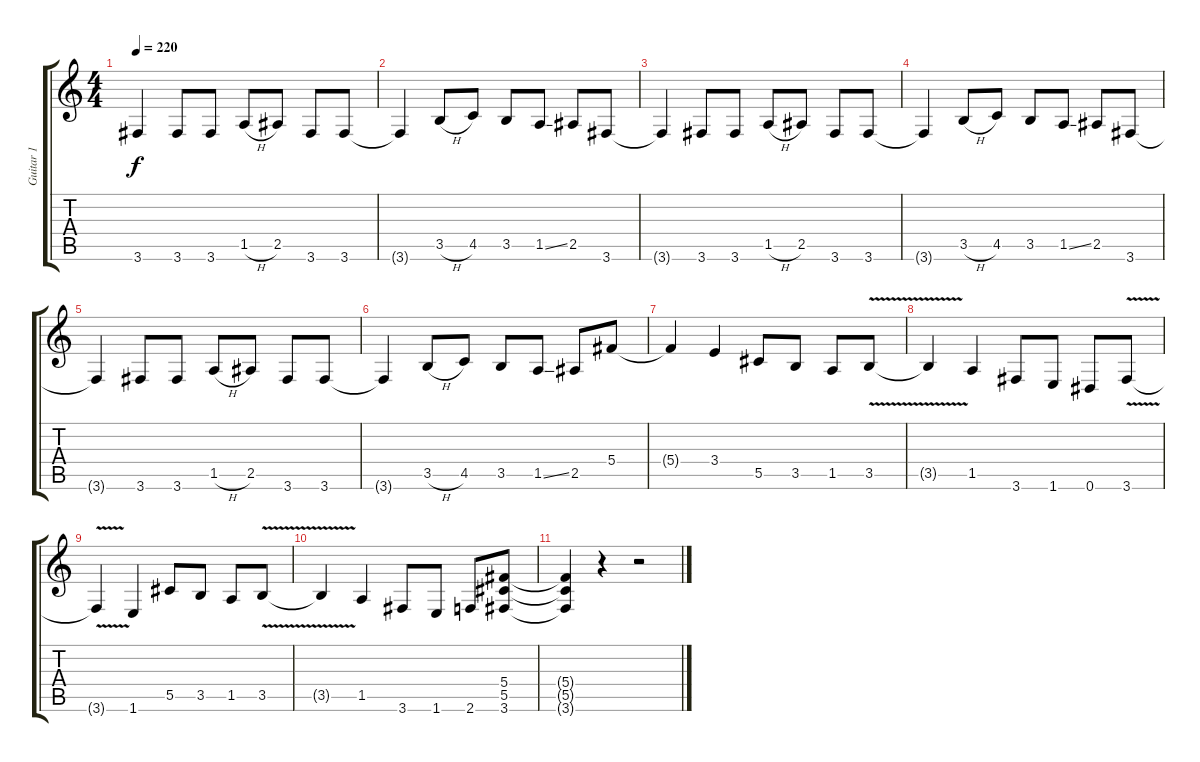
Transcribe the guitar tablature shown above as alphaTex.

\track ("Guitar 1" "Guitar 1") {instrument distortionguitar}
\staff {score tabs}
\tuning (Eb4 Bb3 Gb3 Db3 Ab2 Eb2) {hide}
\ts (4 4)
\tempo 220
\clef g2
\ks c
3.6{t}.4{dy f} 3.6.8 3.6.8 1.5{h}.8 2.5.8 3.6.8 3.6.8 |
3.6{t}.4 3.5{h}.8 4.5.8 3.5.8 1.5{ss}.8 2.5.8 3.6.8 |
3.6{t}.4 3.6.8 3.6.8 1.5{h}.8 2.5.8 3.6.8 3.6.8 |
3.6{t}.4 3.5{h}.8 4.5.8 3.5.8 1.5{ss}.8 2.5.8 3.6.8 |
3.6{t}.4 3.6.8 3.6.8 1.5{h}.8 2.5.8 3.6.8 3.6.8 |
3.6{t}.4 3.5{h}.8 4.5.8 3.5.8 1.5{ss}.8 2.5.8 5.4.8 |
5.4{t}.4 3.4.4 5.5.8 3.5.8 1.5.8 3.5{v}.8 |
3.5{t}.4 1.5.4 3.6.8 1.6.8 0.6.8 3.6{v}.8 |
3.6{t}.4 1.6.4 5.5.8 3.5.8 1.5.8 3.5{v}.8 |
3.5{t}.4 1.5.4 3.6.8 1.6.8 2.6.8 (5.4 5.5 3.6).8 |
(5.4{t} 5.5{t} 3.6{t}).4 r.4 r.2
